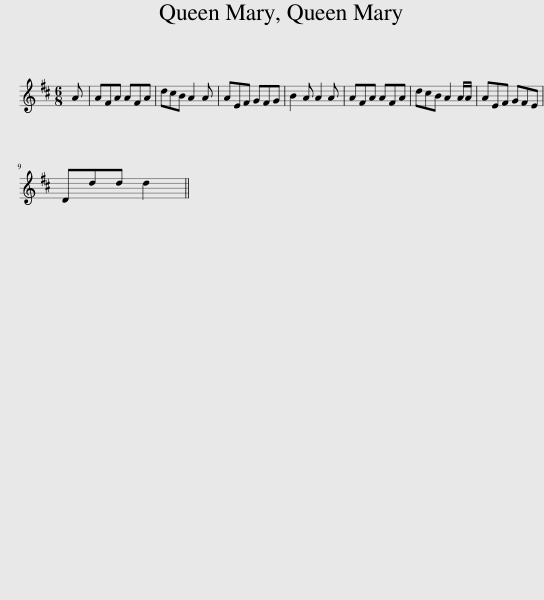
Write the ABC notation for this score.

X:1
L:1/8
M:6/8
I:linebreak $
K:D
V:1 treble
V:1
 A | AFA AFA | dcB A2 A | AEF GFG | B2 A A2 A | %5
 AFA AFA | dcB A2 A/A/ | AEF GFE |$ Ddd d2 || %9
